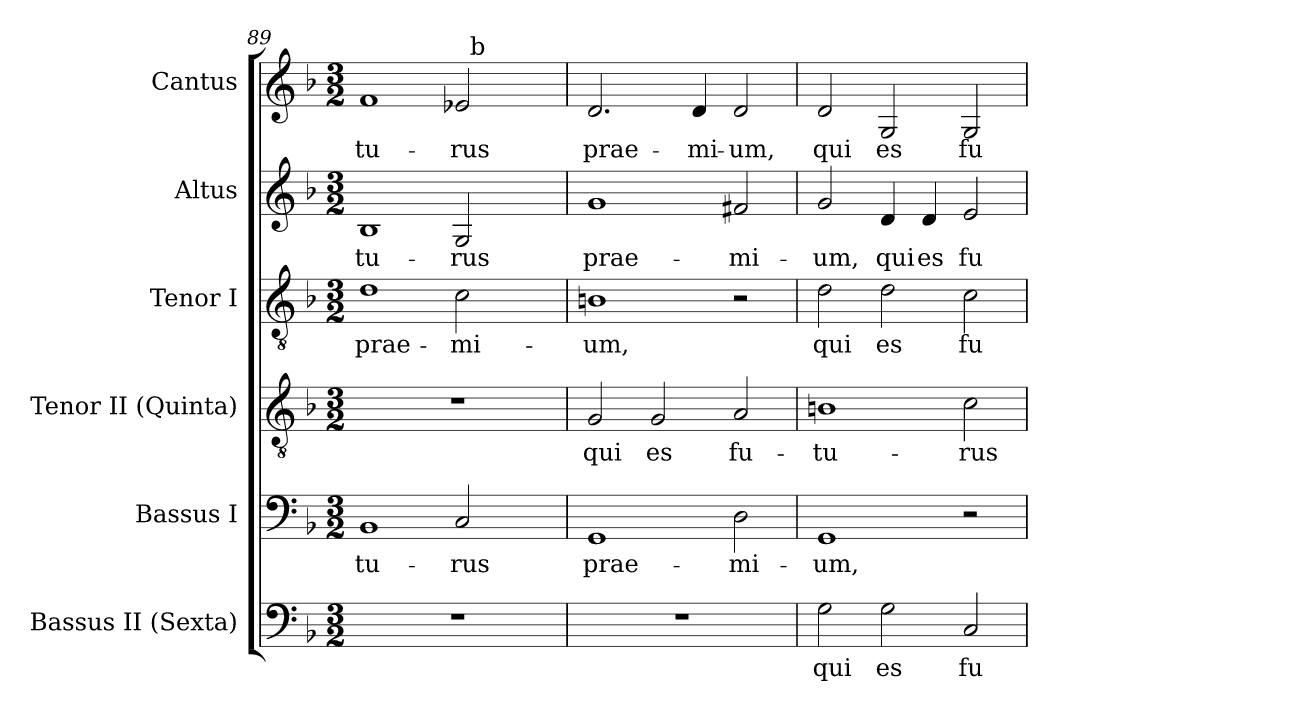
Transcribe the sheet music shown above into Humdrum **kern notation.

**kern	**text	**kern	**text	**kern	**text	**kern	**text	**kern	**text	**kern	**text
*part6	*part6	*part5	*part5	*part4	*part4	*part3	*part3	*part2	*part2	*part1	*part1
*staff6	*staff6	*staff5	*staff5	*staff4	*staff4	*staff3	*staff3	*staff2	*staff2	*staff1	*staff1
*I"Bassus II (Sexta)	*	*I"Bassus I	*	*I"Tenor II (Quinta)	*	*I"Tenor I	*	*I"Altus	*	*I"Cantus	*
*I'B.	*	*I'B.	*	*I'T.	*	*I'T.	*	*I'A.	*	*	*
*clefF4	*	*clefF4	*	*clefGv2	*	*clefGv2	*	*clefG2	*	*clefG2	*
*	*	*	*	*ITrd7c12	*	*ITrd7c12	*	*	*	*	*
*k[b-]	*	*k[b-]	*	*k[b-]	*	*k[b-]	*	*k[b-]	*	*k[b-]	*
*F:	*	*F:	*	*F:	*	*F:	*	*F:	*	*F:	*
*M3/2	*	*M3/2	*	*M3/2	*	*M3/2	*	*M3/2	*	*M3/2	*
=89	=89	=89	=89	=89	=89	=89	=89	=89	=89	=89	=89
!LO:N:vis=1	!	!	!	!	!	!	!	!	!	!	!
!	!	!	!LO:LY:b:color=#000000	!LO:N:vis=1	!	!	!	!	!	!	!
!	!	!	!	!	!	!	!LO:LY:b:color=#000000	!	!	!	!
!	!	!	!	!	!	!	!	!	!LO:LY:b:color=#000000	!	!
!	!	!	!	!	!	!	!	!	!	!	!LO:LY:b:color=#000000
*	*	*	*	*	*	*	*	*	*	*^	*
1.r	.	1BB-i	-tu-	1.r	.	1Di	prae-	1B-i	-tu-	1fi	1ryy	-tu-
!	!	!	!LO:LY:b:color=#000000	!	!	!	!	!	!	!	!	!
!	!	!	!	!	!	!	!LO:LY:b:color=#000000	!	!	!	!	!
!	!	!	!	!	!	!	!	!	!LO:LY:b:color=#000000	!	!	!
!	!	!	!	!	!	!	!	!	!	!	!	!LO:LY:b:color=#000000
.	.	2Ci/	-rus	.	.	2Ci\	-mi-	2Gi/	-rus	2e-i/	32ryy	-rus
.	.	.	.	.	.	.	.	.	.	.	256ryy	.
!	!	!	!	!	!	!	!	!	!	!	!LO:TX:a:t=b	!
.	.	.	.	.	.	.	.	.	.	.	4ryy	.
.	.	.	.	.	.	.	.	.	.	.	8ryy	.
.	.	.	.	.	.	.	.	.	.	.	16ryy	.
.	.	.	.	.	.	.	.	.	.	.	64..ryy	.
=90	=90	=90	=90	=90	=90	=90	=90	=90	=90	=90	=90	=90
!LO:N:vis=1	!	!	!	!	!	!	!	!	!	!	!	!
*	*	*	*	*	*	*	*	*	*	*v	*v	*
*	*	*	*	*	*	*	*	*	*	*^	*
!	!	!	!LO:LY:b:color=#000000	!	!	!	!	!	!	!	!	!
*	*	*	*	*	*	*	*	*	*	*v	*v	*
*	*	*	*	*	*	*	*	*	*	*^	*
!	!	!	!	!	!LO:LY:b:color=#000000	!	!	!	!	!	!	!
*	*	*	*	*	*	*	*	*	*	*v	*v	*
*	*	*	*	*	*	*	*	*	*	*^	*
!	!	!	!	!	!	!	!LO:LY:b:color=#000000	!	!	!	!	!
*	*	*	*	*	*	*	*	*	*	*v	*v	*
*	*	*	*	*	*	*	*	*	*	*^	*
!	!	!	!	!	!	!	!	!	!LO:LY:b:color=#000000	!	!	!
*	*	*	*	*	*	*	*	*	*	*v	*v	*
*	*	*	*	*	*	*	*	*	*	*^	*
!	!	!	!	!	!	!	!	!	!	!	!	!LO:LY:b:color=#000000
*	*	*	*	*	*	*	*	*	*	*v	*v	*
1.r	.	1GGi	prae-	2GGi/	qui	1BBni	-um,	1gi	prae-	2.di/	prae-
!	!	!	!	!	!LO:LY:b:color=#000000	!	!	!	!	!	!
.	.	.	.	2GGi/	es	.	.	.	.	.	.
!	!	!	!	!	!	!	!	!	!	!	!LO:LY:b:color=#000000
.	.	.	.	.	.	.	.	.	.	4di/	-mi-
!	!	!	!LO:LY:b:color=#000000	!	!	!	!	!	!	!	!
!	!	!	!	!	!LO:LY:b:color=#000000	!	!	!	!	!	!
!	!	!	!	!	!	!	!	!	!LO:LY:b:color=#000000	!	!
!	!	!	!	!	!	!	!	!	!	!	!LO:LY:b:color=#000000
.	.	2Di\	-mi-	2AAi/	fu-	2r	.	2f#Xi/	-mi-	2di/	-um,
!!LO:LB:g=z
=91	=91	=91	=91	=91	=91	=91	=91	=91	=91	=91	=91
!	!LO:LY:b:color=#000000	!	!	!	!	!	!	!	!	!	!
!	!	!	!LO:LY:b:color=#000000	!	!	!	!	!	!	!	!
!	!	!	!	!	!LO:LY:b:color=#000000	!	!	!	!	!	!
!	!	!	!	!	!	!	!LO:LY:b:color=#000000	!	!	!	!
!	!	!	!	!	!	!	!	!	!LO:LY:b:color=#000000	!	!
!	!	!	!	!	!	!	!	!	!	!	!LO:LY:b:color=#000000
2Gi\	qui	1GGi	-um,	1BBni	-tu-	2Di\	qui	2gi/	-um,	2di/	qui
!	!LO:LY:b:color=#000000	!	!	!	!	!	!	!	!	!	!
!	!	!	!	!	!	!	!LO:LY:b:color=#000000	!	!	!	!
!	!	!	!	!	!	!	!	!	!LO:LY:b:color=#000000	!	!
!	!	!	!	!	!	!	!	!	!	!	!LO:LY:b:color=#000000
2Gi\	es	.	.	.	.	2Di\	es	4di/	qui	2Gi/	es
!	!	!	!	!	!	!	!	!	!LO:LY:b:color=#000000	!	!
.	.	.	.	.	.	.	.	4di/	es	.	.
!	!LO:LY:b:color=#000000	!	!	!	!	!	!	!	!	!	!
!	!	!	!	!	!LO:LY:b:color=#000000	!	!	!	!	!	!
!	!	!	!	!	!	!	!LO:LY:b:color=#000000	!	!	!	!
!	!	!	!	!	!	!	!	!	!LO:LY:b:color=#000000	!	!
!	!	!	!	!	!	!	!	!	!	!	!LO:LY:b:color=#000000
2Ci/	fu-	2r	.	2Ci\	-rus	2Ci\	fu-	2ei/	fu-	2Gi/	fu-
=	=	=	=	=	=	=	=	=	=	=	=
*-	*-	*-	*-	*-	*-	*-	*-	*-	*-	*-	*-
